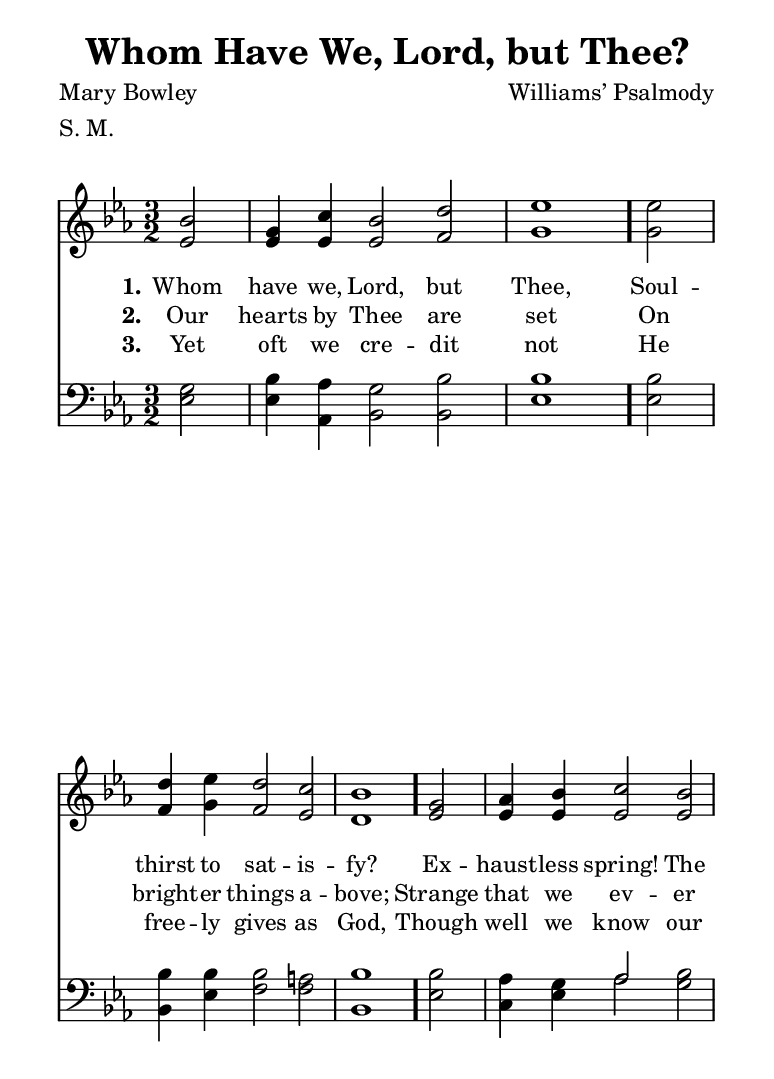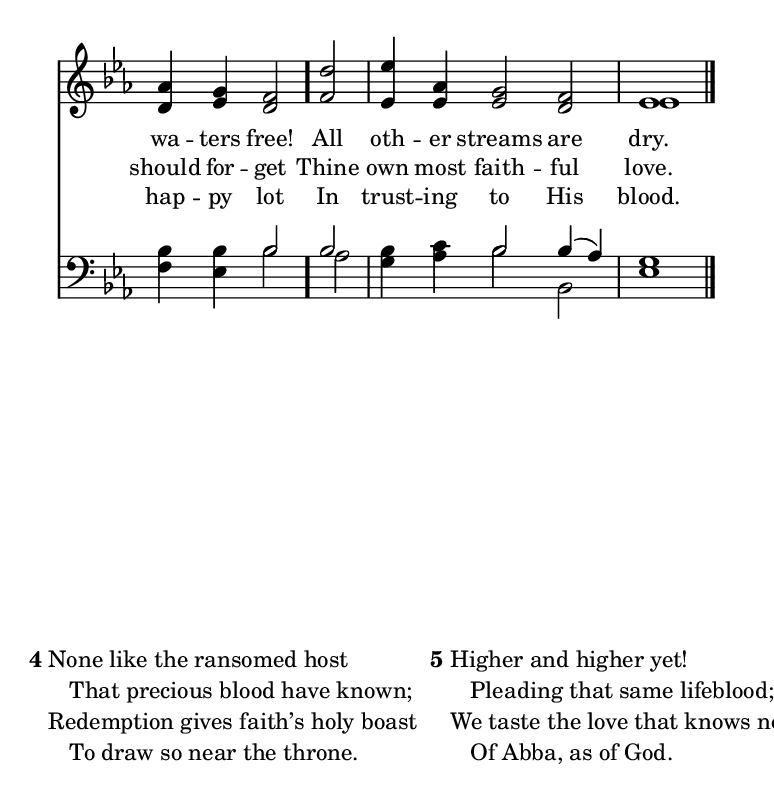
\include "common/global.ily"
\paper {
  \include "common/paper.ily"
  ragged-last-bottom = ##t
  system-count = #(cond (is-eogsized 2) (#t #f))
}

\header{
  hymnnumber = "180"
  title = "Whom Have We, Lord, but Thee?"
  tunename = "Huddersfield"
  meter = "S. M."
  poet = "Mary Bowley"
  composer = "Williams’ Psalmody"
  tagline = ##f
}

patternAA = { c2 | c4 c4 c2 c2 | c1 }
patternAB = { c2 | c4 c4 c2 c4( c4) | c1 }
patternBA = { c2 | c4 c4 c2 c2 | c4 c4 c2 }

global = {
  \include "common/overrides.ily"
  \override Staff.TimeSignature.style = #'numbered
  \time 3/2
  \override Score.MetronomeMark.transparent = ##t % hide all fermata changes too
  \tempo 2=70
  \key ees \major
  \partial 2
  \autoBeamOff
}

notesSoprano = {
\global
\relative c'' {

  \changePitch \patternAA { bes | g c bes d | ees }
  \changePitch \patternAA { ees | d ees d c | bes } \eogbreak
  \changePitch \patternBA { g | aes bes c bes | aes g f }
  \changePitch \patternAA { d' | ees aes, g f | ees }

  \bar "|."

}
}

notesAlto = {
\global
\relative e' {

  \changePitch \patternAA { ees | ees ees ees f | g }
  \changePitch \patternAA { g | f g f ees | d }
  \changePitch \patternBA { ees | ees ees ees ees | d ees d }
  \changePitch \patternAA { f | ees ees ees d | ees }

}
}

notesTenor = {
\global
\relative a {

  \changePitch \patternAA { g | bes aes g bes | bes }
  \changePitch \patternAA { bes | bes bes bes a | bes }
  \changePitch \patternBA { bes | aes g aes bes | bes bes bes }
  \changePitch \patternAB { bes | bes c bes bes aes | g }

}
}

notesBass = {
\global
\relative f {

  \changePitch \patternAA { ees | ees aes, bes bes | ees }
  \changePitch \patternAA { ees | bes ees f f | bes, }
  \changePitch \patternBA { ees | c ees aes g | f ees bes' }
  \changePitch \patternAA { aes | g aes bes bes, | ees }

}
}

wordsA = \lyricmode {
\set stanza = "1."

Whom have we, Lord, but Thee, \bar "."
Soul -- thirst to sat -- is -- fy? \bar "."
Ex -- haust -- less spring! The wa -- ters free! \bar "."
All oth -- er streams are dry. \bar "."

}

wordsB = \lyricmode {
\set stanza = "2."

Our hearts by Thee are set
On bright -- er things a -- bove;
Strange that we ev -- er should for -- get
Thine own most faith -- ful love.

}

wordsC = \lyricmode {
\set stanza = "3."

Yet oft we cre -- dit not
He free -- ly gives as God,
Though well we know our hap -- py lot
In trust -- ing to His blood.

}

wordsD = \markuplist {

\line { None like the ransomed host }
\line { { \hspace #2 } That precious blood have known; }
\line { Redemption gives faith’s holy boast }
\line { { \hspace #2 } To draw so near the throne. }

}

wordsE = \markuplist {

\line { Higher and higher yet! }
\line { { \hspace #2 } Pleading that same lifeblood; }
\line { We taste the love that knows no let, }
\line { { \hspace #2 } Of Abba, as of God. }

}

\score {
  \context ChoirStaff <<
    \context Staff = upper <<
      \set Staff.autoBeaming = ##f
      \set ChoirStaff.systemStartDelimiter = #'SystemStartBar
      \set ChoirStaff.printPartCombineTexts = ##f
      \partcombine #'(2 . 9) \notesSoprano \notesAlto
      \context NullVoice = sopranos { \voiceOne << \notesSoprano >> }
      \context NullVoice = altos { \voiceTwo << \notesAlto >> }
      \context Lyrics = one   \lyricsto sopranos \wordsA
      \context Lyrics = two   \lyricsto sopranos \wordsB
      \context Lyrics = three \lyricsto sopranos \wordsC
    >>
    \context Staff = men <<
      \set Staff.autoBeaming = ##f
      \clef bass
      \set ChoirStaff.printPartCombineTexts = ##f
      \partcombine #'(2 . 9) \notesTenor \notesBass
      \context NullVoice = tenors { \voiceOne << \notesTenor >> }
      \context NullVoice = basses { \voiceTwo << \notesBass >> }
    >>
  >>
  \layout {
    \include "common/layout.ily"
  }
  \midi{
    \include "common/midi.ily"
  }
}

\noPageBreak

\markup { \fill-line {
  \hspace #0.1
  \line{ \bold 4 \column { \wordsD } }
  \hspace #0.1
  \line{ \bold 5 \column { \wordsE } }
  \hspace #0.1
} }

\version "2.19.49"  % necessary for upgrading to future LilyPond versions.

% vi:set et ts=2 sw=2 ai nocindent syntax=lilypond:
